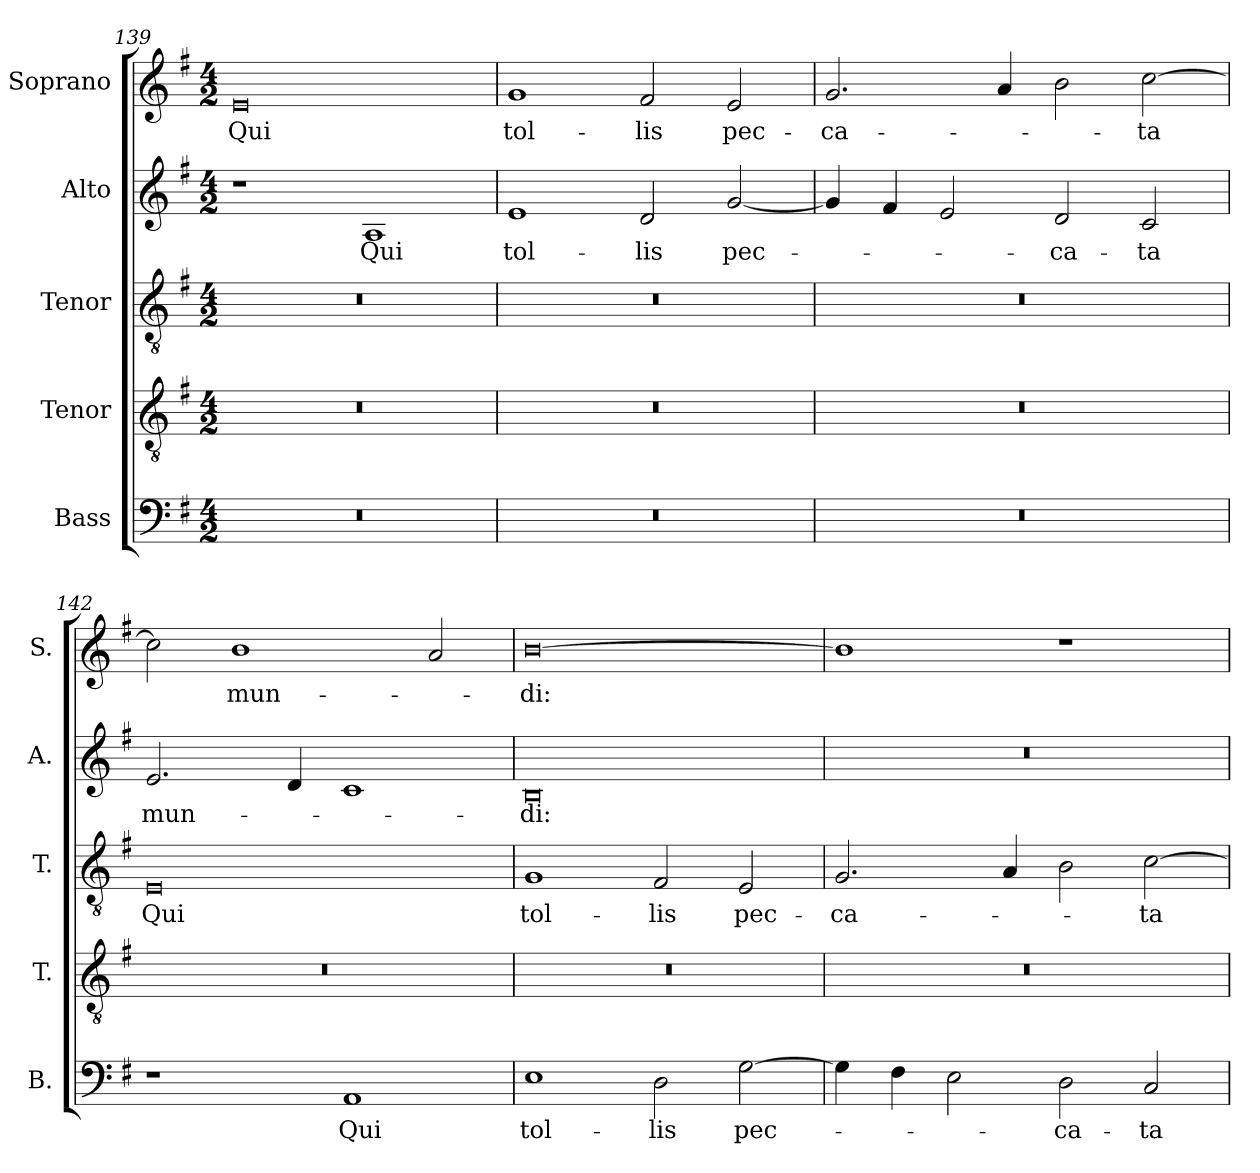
**kern	**text	**kern	**kern	**text	**kern	**text	**kern	**text
*part5	*part5	*part4	*part3	*part3	*part2	*part2	*part1	*part1
*staff5	*staff5	*staff4	*staff3	*staff3	*staff2	*staff2	*staff1	*staff1
*I"Bass	*	*I"Tenor	*I"Tenor	*	*I"Alto	*	*I"Soprano	*
*I'B.	*	*I'T.	*I'T.	*	*I'A.	*	*I'S.	*
!!LO:PB:g=z
*clefF4	*	*clefGv2	*clefGv2	*	*clefG2	*	*clefG2	*
*	*	*ITrd7c12	*ITrd7c12	*	*	*	*	*
*k[f#]	*	*k[f#]	*k[f#]	*	*k[f#]	*	*k[f#]	*
*G:	*	*G:	*G:	*	*G:	*	*G:	*
*M4/2	*	*M4/2	*M4/2	*	*M4/2	*	*M4/2	*
=139	=139	=139	=139	=139	=139	=139	=139	=139
!LO:N:vis=1	!	!LO:N:vis=1	!LO:N:vis=1	!	!	!	!	!
!	!	!	!	!	!	!	!	!LO:LY:b:color=#000000
0r	.	0r	0r	.	1r	.	0ei	Qui
!	!	!	!	!	!	!LO:LY:b:color=#000000	!	!
.	.	.	.	.	1Ai	Qui	.	.
=140	=140	=140	=140	=140	=140	=140	=140	=140
!LO:N:vis=1	!	!LO:N:vis=1	!LO:N:vis=1	!	!	!	!	!
!	!	!	!	!	!	!LO:LY:b:color=#000000	!	!
!	!	!	!	!	!	!	!	!LO:LY:b:color=#000000
0r	.	0r	0r	.	1ei	tol-	1gi	tol-
!	!	!	!	!	!	!LO:LY:b:color=#000000	!	!
!	!	!	!	!	!	!	!	!LO:LY:b:color=#000000
.	.	.	.	.	2di/	-lis	2f#i/	-lis
!	!	!	!	!	!	!LO:LY:b:color=#000000	!	!
!	!	!	!	!	!	!	!	!LO:LY:b:color=#000000
.	.	.	.	.	[2gi/	pec-	2ei/	pec-
=141	=141	=141	=141	=141	=141	=141	=141	=141
!LO:N:vis=1	!	!LO:N:vis=1	!LO:N:vis=1	!	!	!	!	!
!	!	!	!	!	!	!	!	!LO:LY:b:color=#000000
0r	.	0r	0r	.	4gi/]	.	2.gi/	-ca-
.	.	.	.	.	4f#i/	.	.	.
.	.	.	.	.	2ei/	.	.	.
.	.	.	.	.	.	.	4ai/	.
!	!	!	!	!	!	!LO:LY:b:color=#000000	!	!
.	.	.	.	.	2di/	-ca-	2bi\	.
!	!	!	!	!	!	!LO:LY:b:color=#000000	!	!
!	!	!	!	!	!	!	!	!LO:LY:b:color=#000000
.	.	.	.	.	2ci/	-ta	[2cci\	-ta
=142	=142	=142	=142	=142	=142	=142	=142	=142
!	!	!LO:N:vis=1	!	!	!	!	!	!
!	!	!	!	!LO:LY:b:color=#000000	!	!	!	!
!	!	!	!	!	!	!LO:LY:b:color=#000000	!	!
1r	.	0r	0EEi	Qui	2.ei/	mun-	2cci\]	.
!	!	!	!	!	!	!	!	!LO:LY:b:color=#000000
.	.	.	.	.	.	.	1bi	mun-
.	.	.	.	.	4di/	.	.	.
!	!LO:LY:b:color=#000000	!	!	!	!	!	!	!
1AAi	Qui	.	.	.	1ci	.	.	.
.	.	.	.	.	.	.	2ai/	.
=143	=143	=143	=143	=143	=143	=143	=143	=143
!	!LO:LY:b:color=#000000	!LO:N:vis=1	!	!	!	!	!	!
!	!	!	!	!LO:LY:b:color=#000000	!	!	!	!
!	!	!	!	!	!	!LO:LY:b:color=#000000	!	!
!	!	!	!	!	!	!	!	!LO:LY:b:color=#000000
1Ei	tol-	0r	1GGi	tol-	0Bi	-di:	[0bi	-di:
!	!LO:LY:b:color=#000000	!	!	!	!	!	!	!
!	!	!	!	!LO:LY:b:color=#000000	!	!	!	!
2Di\	-lis	.	2FF#i/	-lis	.	.	.	.
!	!LO:LY:b:color=#000000	!	!	!	!	!	!	!
!	!	!	!	!LO:LY:b:color=#000000	!	!	!	!
[2Gi\	pec-	.	2EEi/	pec-	.	.	.	.
=144	=144	=144	=144	=144	=144	=144	=144	=144
!	!	!LO:N:vis=1	!	!	!	!	!	!
!	!	!	!	!LO:LY:b:color=#000000	!LO:N:vis=1	!	!	!
4Gi\]	.	0r	2.GGi/	-ca-	0r	.	1bi]	.
4F#i\	.	.	.	.	.	.	.	.
2Ei\	.	.	.	.	.	.	.	.
.	.	.	4AAi/	.	.	.	.	.
!	!LO:LY:b:color=#000000	!	!	!	!	!	!	!
2Di\	-ca-	.	2BBi\	.	.	.	1r	.
!	!LO:LY:b:color=#000000	!	!	!	!	!	!	!
!	!	!	!	!LO:LY:b:color=#000000	!	!	!	!
2Ci/	-ta	.	[2Ci\	-ta	.	.	.	.
=	=	=	=	=	=	=	=	=
*-	*-	*-	*-	*-	*-	*-	*-	*-
